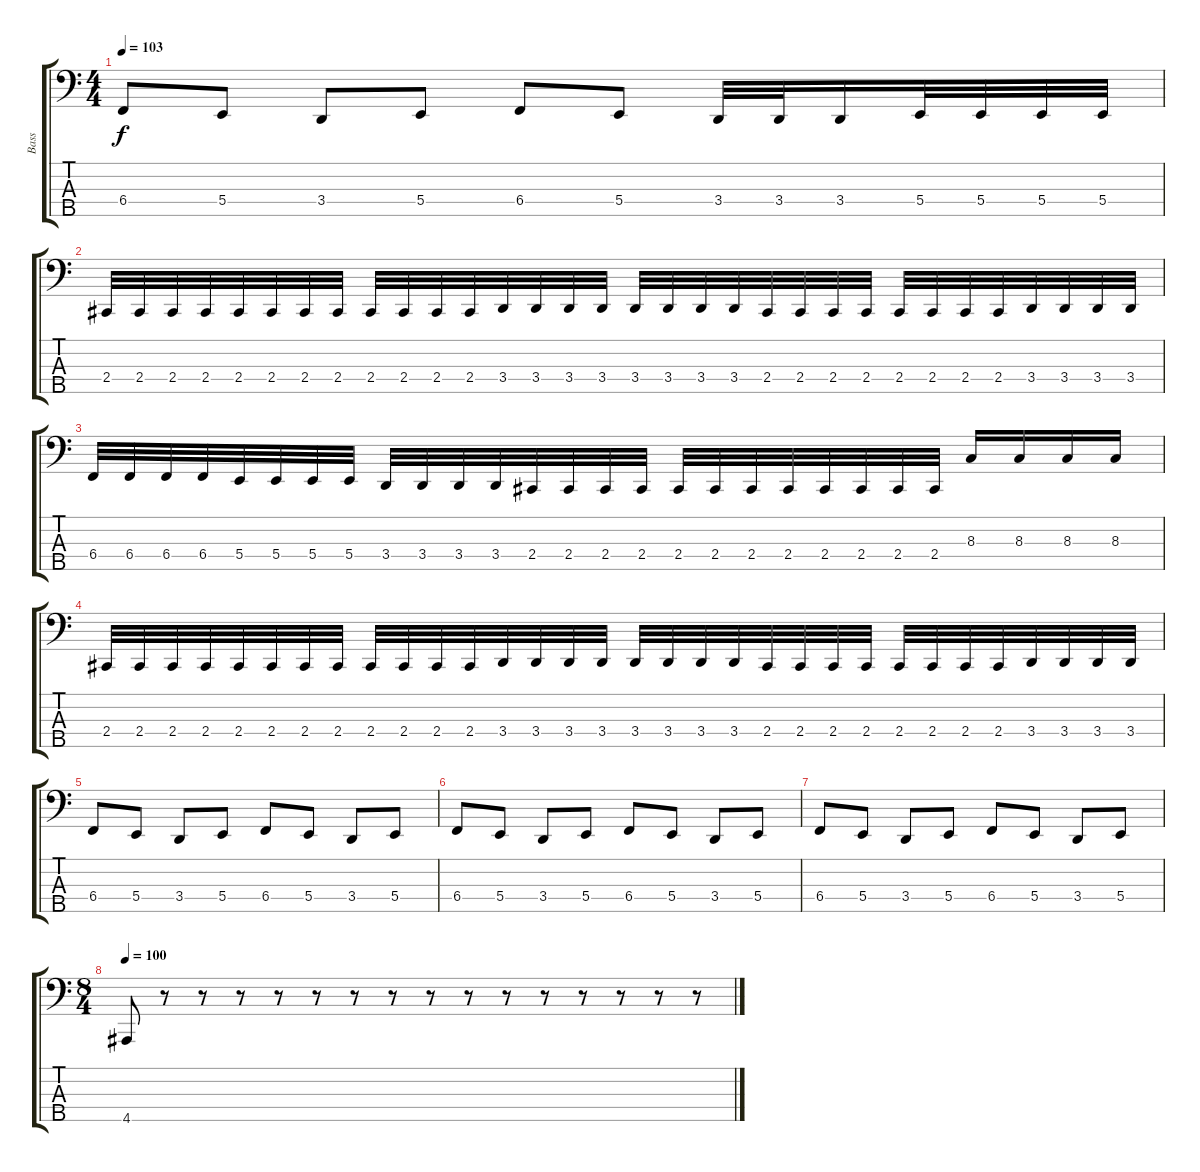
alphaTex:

\track ("Bass" "Bass") {instrument electricbasspick}
\staff {score tabs}
\tuning (D2 A1 E1 B0 Gb0) {hide}
\ts (4 4)
\tempo 103
\clef f4
\ks c
6.4.8{dy f} 5.4.8 3.4.8 5.4.8 6.4.8 5.4.8 3.4.32 3.4.32 3.4.16 5.4.32 5.4.32 5.4.32 5.4.32 |
2.4.32 2.4.32 2.4.32 2.4.32 2.4.32 2.4.32 2.4.32 2.4.32 2.4.32 2.4.32 2.4.32 2.4.32 3.4.32 3.4.32 3.4.32 3.4.32 3.4.32 3.4.32 3.4.32 3.4.32 2.4.32 2.4.32 2.4.32 2.4.32 2.4.32 2.4.32 2.4.32 2.4.32 3.4.32 3.4.32 3.4.32 3.4.32 |
6.4.32 6.4.32 6.4.32 6.4.32 5.4.32 5.4.32 5.4.32 5.4.32 3.4.32 3.4.32 3.4.32 3.4.32 2.4.32 2.4.32 2.4.32 2.4.32 2.4.32 2.4.32 2.4.32 2.4.32 2.4.32 2.4.32 2.4.32 2.4.32 8.3.16 8.3.16 8.3.16 8.3.16 |
2.4.32 2.4.32 2.4.32 2.4.32 2.4.32 2.4.32 2.4.32 2.4.32 2.4.32 2.4.32 2.4.32 2.4.32 3.4.32 3.4.32 3.4.32 3.4.32 3.4.32 3.4.32 3.4.32 3.4.32 2.4.32 2.4.32 2.4.32 2.4.32 2.4.32 2.4.32 2.4.32 2.4.32 3.4.32 3.4.32 3.4.32 3.4.32 |
6.4.8 5.4.8 3.4.8 5.4.8 6.4.8 5.4.8 3.4.8 5.4.8 |
6.4.8 5.4.8 3.4.8 5.4.8 6.4.8 5.4.8 3.4.8 5.4.8 |
6.4.8 5.4.8 3.4.8 5.4.8 6.4.8 5.4.8 3.4.8 5.4.8 |
\ts (8 4)
\tempo 100
4.5.8 r.8 r.8 r.8 r.8 r.8 r.8 r.8 r.8 r.8 r.8 r.8 r.8 r.8 r.8 r.8
